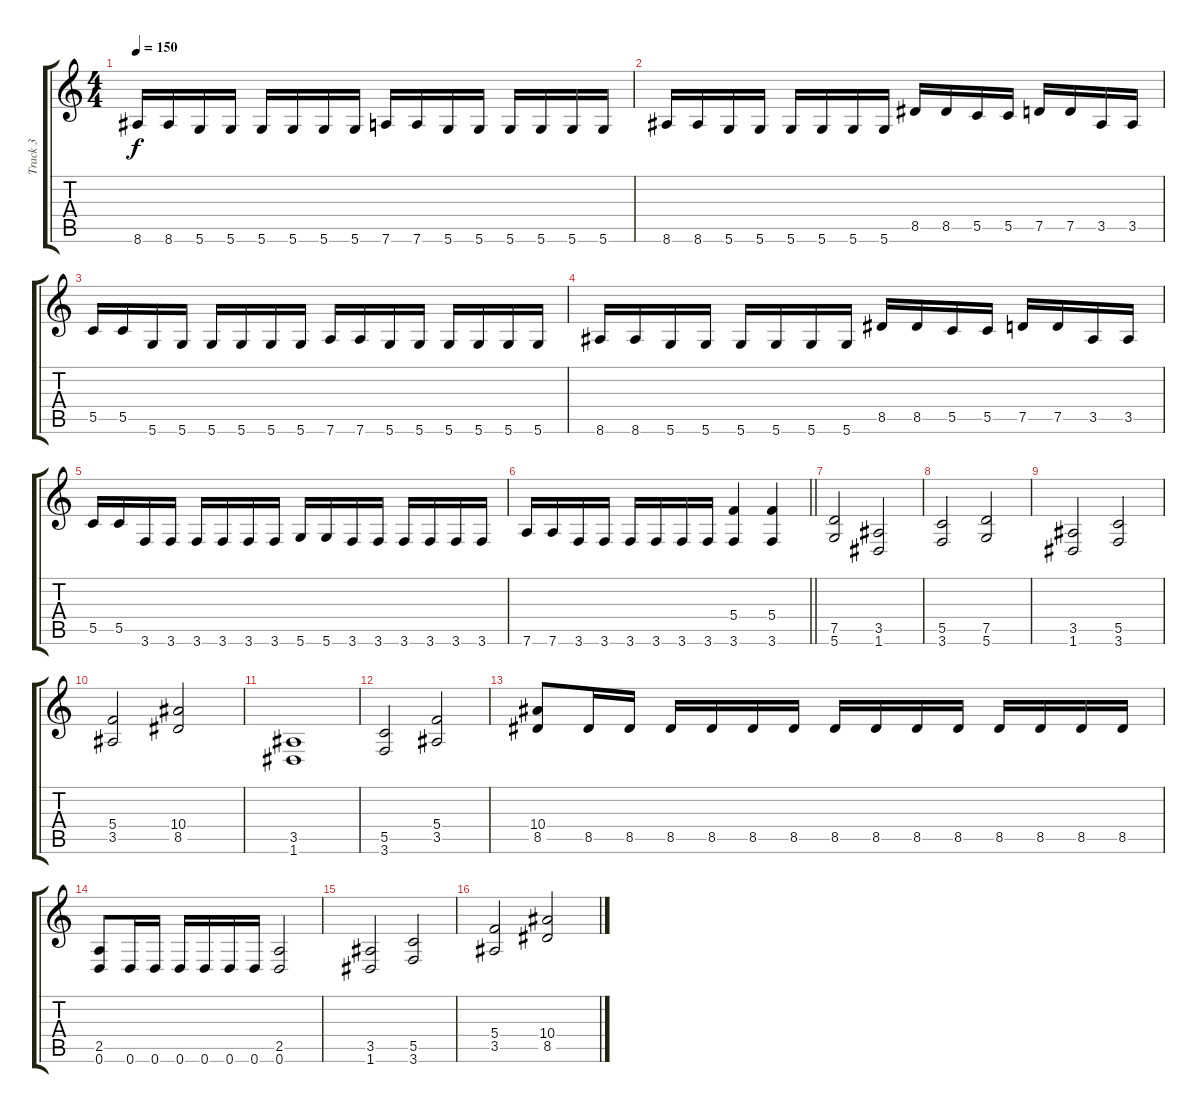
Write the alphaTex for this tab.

\track ("Track 3" "Track 3") {instrument distortionguitar}
\staff {score tabs}
\tuning (D4 A3 F3 C3 G2 D2) {hide}
\ts (4 4)
\tempo 150
\clef g2
\ks c
8.6.16{dy f} 8.6.16 5.6.16 5.6.16 5.6.16 5.6.16 5.6.16 5.6.16 7.6.16 7.6.16 5.6.16 5.6.16 5.6.16 5.6.16 5.6.16 5.6.16 |
8.6.16 8.6.16 5.6.16 5.6.16 5.6.16 5.6.16 5.6.16 5.6.16 8.5.16 8.5.16 5.5.16 5.5.16 7.5.16 7.5.16 3.5.16 3.5.16 |
5.5.16 5.5.16 5.6.16 5.6.16 5.6.16 5.6.16 5.6.16 5.6.16 7.6.16 7.6.16 5.6.16 5.6.16 5.6.16 5.6.16 5.6.16 5.6.16 |
8.6.16 8.6.16 5.6.16 5.6.16 5.6.16 5.6.16 5.6.16 5.6.16 8.5.16 8.5.16 5.5.16 5.5.16 7.5.16 7.5.16 3.5.16 3.5.16 |
5.5.16 5.5.16 3.6.16 3.6.16 3.6.16 3.6.16 3.6.16 3.6.16 5.6.16 5.6.16 3.6.16 3.6.16 3.6.16 3.6.16 3.6.16 3.6.16 |
\barLineRight lightlight
7.6.16 7.6.16 3.6.16 3.6.16 3.6.16 3.6.16 3.6.16 3.6.16 (5.4 3.6).4 (5.4 3.6).4 |
\section ("" "")
(7.5 5.6).2 (3.5 1.6).2 |
(5.5 3.6).2 (7.5 5.6).2 |
(3.5 1.6).2 (5.5 3.6).2 |
(5.4 3.5).2 (10.4 8.5).2 |
(3.5 1.6).1 |
(5.5 3.6).2 (5.4 3.5).2 |
(10.4 8.5).8 8.5.16 8.5.16 8.5.16 8.5.16 8.5.16 8.5.16 8.5.16 8.5.16 8.5.16 8.5.16 8.5.16 8.5.16 8.5.16 8.5.16 |
(2.5 0.6).8 0.6.16 0.6.16 0.6.16 0.6.16 0.6.16 0.6.16 (2.5 0.6).2 |
(3.5 1.6).2 (5.5 3.6).2 |
(5.4 3.5).2 (10.4 8.5).2
